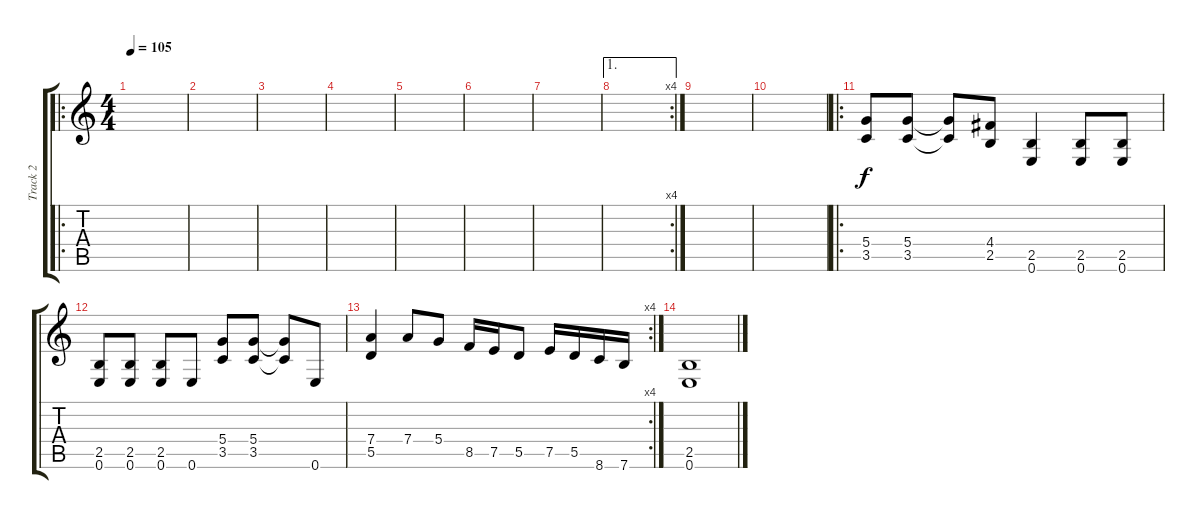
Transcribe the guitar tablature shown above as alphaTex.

\track ("Track 2" "Track 2") {instrument distortionguitar}
\staff {score tabs}
\tuning (E4 B3 G3 D3 A2 E2) {hide}
\ro
\ts (4 4)
\tempo 105
\clef g2
\ks c
|
|
|
|
|
|
|
\ae 1
\rc 4
|
|
|
\ro
(5.4 3.5).8 (5.4 3.5).8 (5.4{t} 3.5{t}).8 (4.4 2.5).8 (2.5 0.6).4 (2.5 0.6).8 (2.5 0.6).8 |
(2.5 0.6).8 (2.5 0.6).8 (2.5 0.6).8 0.6.8 (5.4 3.5).8 (5.4 3.5).8 (5.4{t} 3.5{t}).8 0.6.8 |
\rc 4
(7.4 5.5).4 7.4.8 5.4.8 8.5.16 7.5.16 5.5.8 7.5.16 5.5.16 8.6.16 7.6.16 |
(2.5 0.6).1
